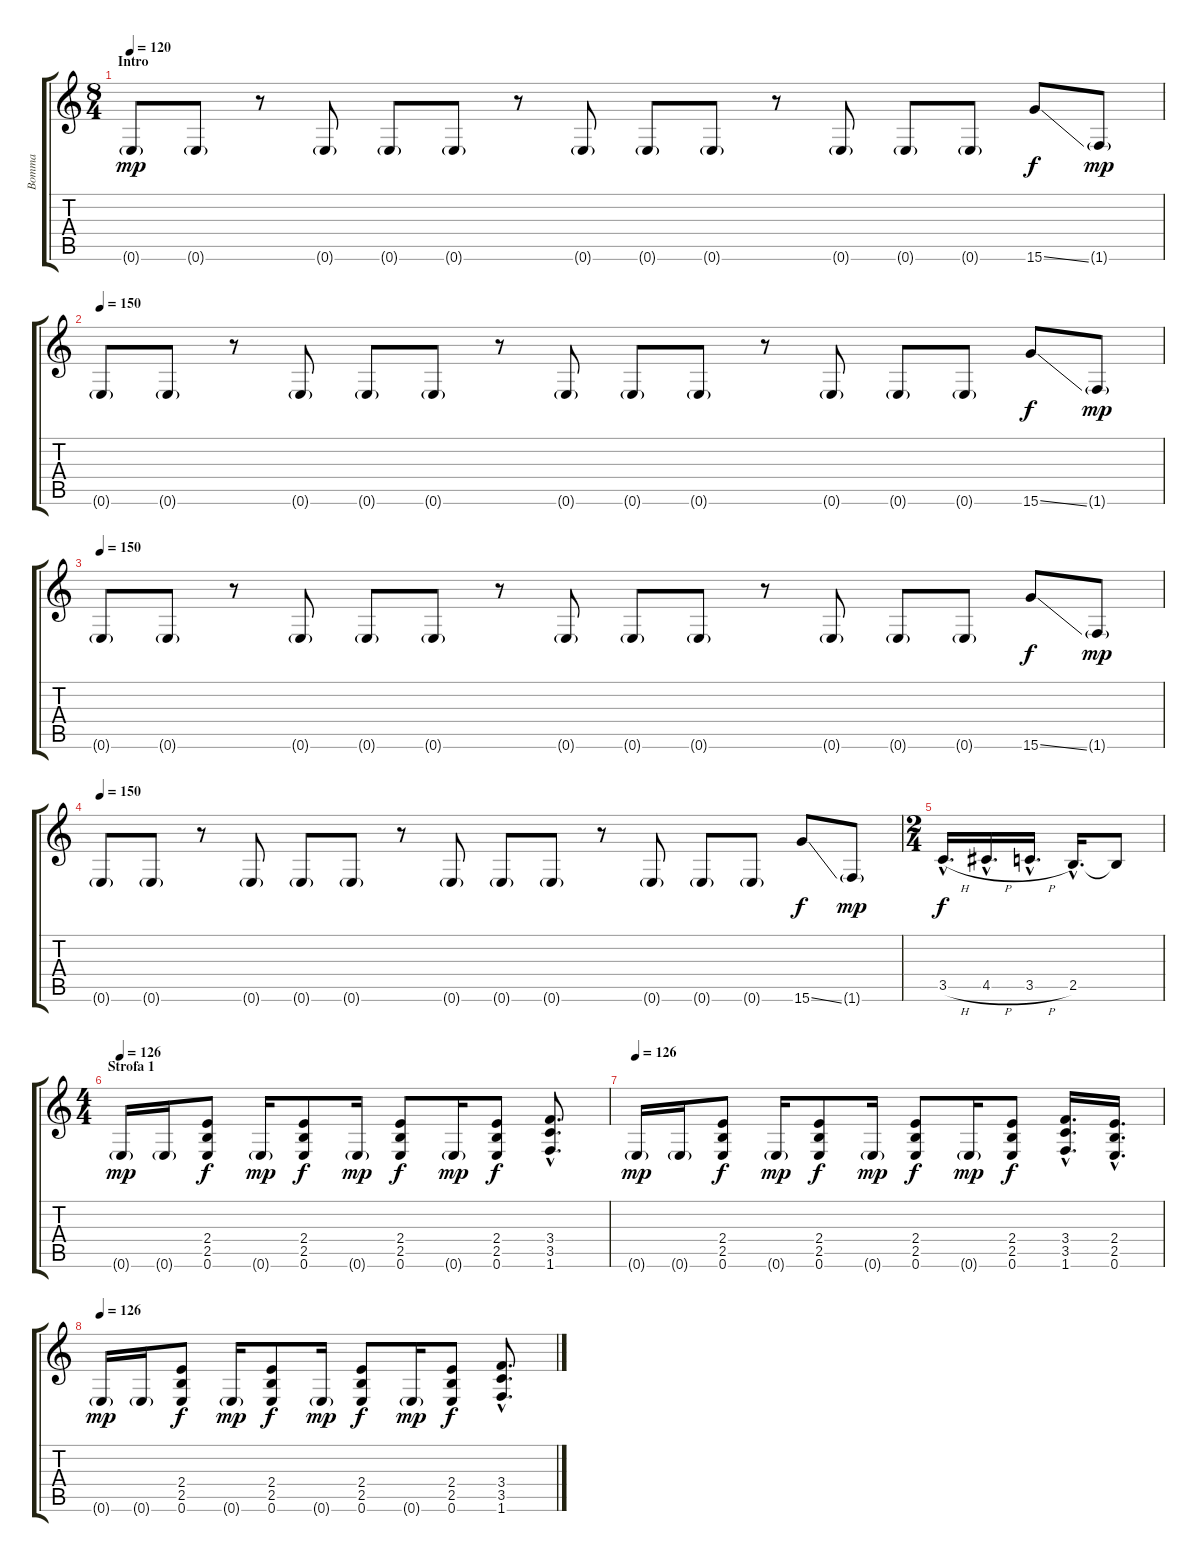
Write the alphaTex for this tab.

\track ("Bomma" "Bomma") {instrument distortionguitar}
\staff {score tabs}
\tuning (E4 B3 G3 D3 A2 E2) {hide}
\ts (8 4)
\section ("" "Intro")
\tempo 120
\tempo 150
\tempo 120
\clef g2
\ks c
0.6{g}.8{dy mp instrument distortionguitar} 0.6{g}.8 r.8 0.6{g}.8 0.6{g}.8 0.6{g}.8 r.8 0.6{g}.8 0.6{g}.8 0.6{g}.8 r.8 0.6{g}.8 0.6{g}.8 0.6{g}.8 15.6{ss}.8{dy f} 1.6{g}.8{dy mp} |
\tempo 150
0.6{g}.8 0.6{g}.8 r.8 0.6{g}.8 0.6{g}.8 0.6{g}.8 r.8 0.6{g}.8 0.6{g}.8 0.6{g}.8 r.8 0.6{g}.8 0.6{g}.8 0.6{g}.8 15.6{ss}.8{dy f} 1.6{g}.8{dy mp} |
\tempo 150
0.6{g}.8 0.6{g}.8 r.8 0.6{g}.8 0.6{g}.8 0.6{g}.8 r.8 0.6{g}.8 0.6{g}.8 0.6{g}.8 r.8 0.6{g}.8 0.6{g}.8 0.6{g}.8 15.6{ss}.8{dy f} 1.6{g}.8{dy mp} |
\tempo 150
0.6{g}.8 0.6{g}.8 r.8 0.6{g}.8 0.6{g}.8 0.6{g}.8 r.8 0.6{g}.8 0.6{g}.8 0.6{g}.8 r.8 0.6{g}.8 0.6{g}.8 0.6{g}.8 15.6{ss}.8{dy f} 1.6{g}.8{dy mp} |
\ts (2 4)
3.5{h hac}.16{d dy f} 4.5{h hac}.16{d} 3.5{h hac}.16{d} 2.5{hac}.16{d} 2.5{t}.8 |
\ts (4 4)
\section ("" "Strofa 1")
\tempo 126
0.6{g}.16{dy mp} 0.6{g}.16 (2.4 2.5 0.6).8{dy f} 0.6{g}.16{dy mp} (2.4 2.5 0.6).8{dy f} 0.6{g}.16{dy mp} (2.4 2.5 0.6).8{dy f} 0.6{g}.16{dy mp} (2.4 2.5 0.6).8{dy f} (3.4{hac} 3.5{hac} 1.6{hac}).8{d} |
\tempo 126
0.6{g}.16{dy mp} 0.6{g}.16 (2.4 2.5 0.6).8{dy f} 0.6{g}.16{dy mp} (2.4 2.5 0.6).8{dy f} 0.6{g}.16{dy mp} (2.4 2.5 0.6).8{dy f} 0.6{g}.16{dy mp} (2.4 2.5 0.6).8{dy f} (3.4{hac} 3.5{hac} 1.6{hac}).16{d} (2.4{hac} 2.5{hac} 0.6{hac}).16{d} |
\tempo 126
0.6{g}.16{dy mp} 0.6{g}.16 (2.4 2.5 0.6).8{dy f} 0.6{g}.16{dy mp} (2.4 2.5 0.6).8{dy f} 0.6{g}.16{dy mp} (2.4 2.5 0.6).8{dy f} 0.6{g}.16{dy mp} (2.4 2.5 0.6).8{dy f} (3.4{hac} 3.5{hac} 1.6{hac}).8{d}
